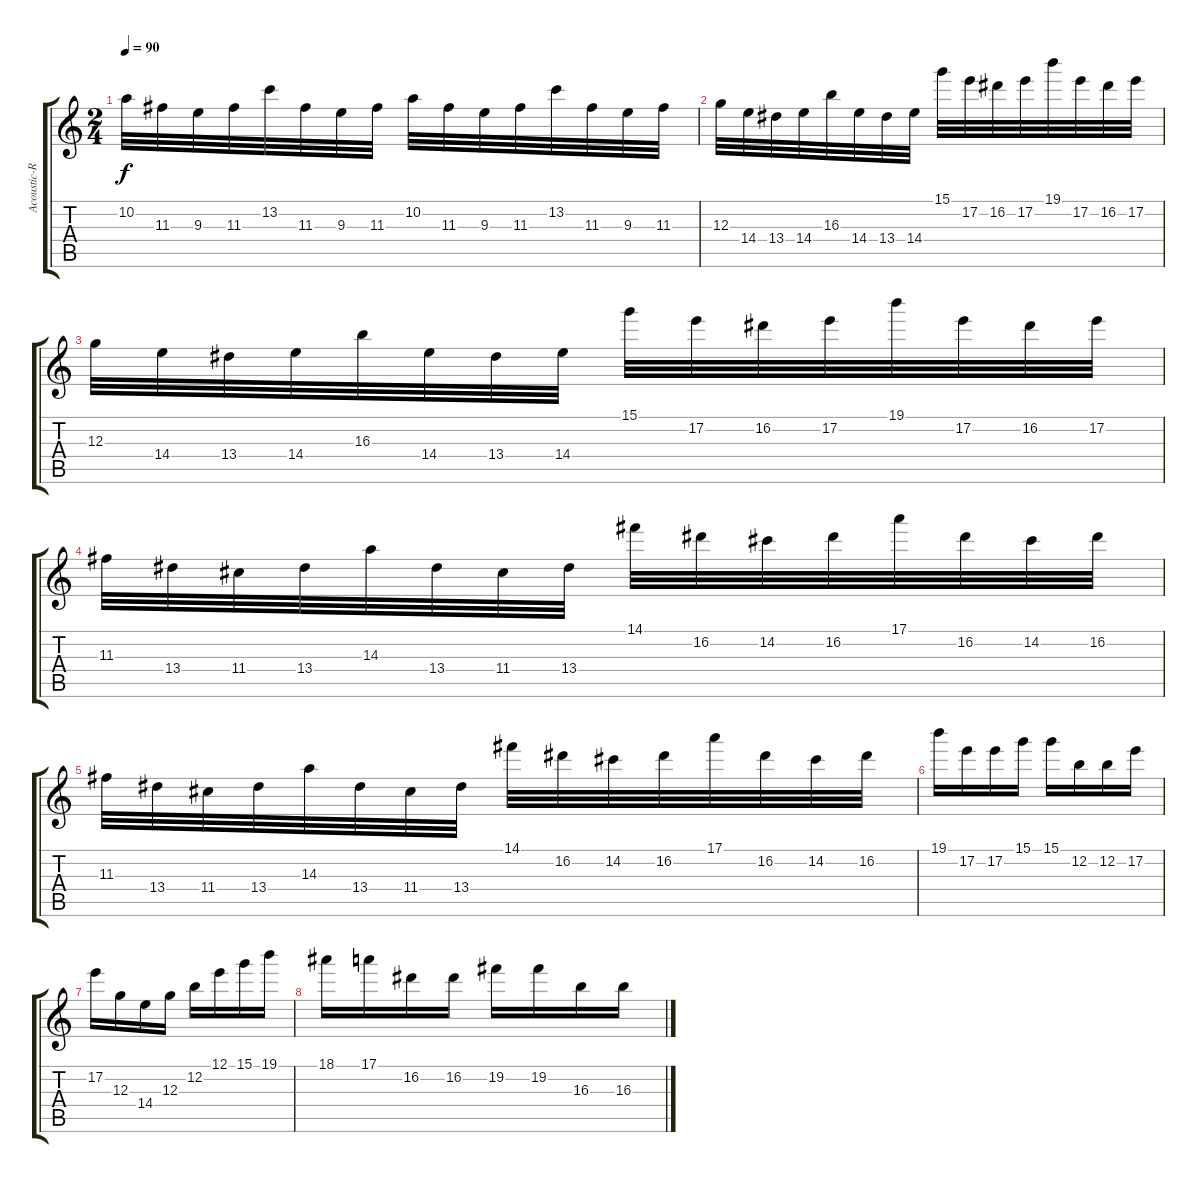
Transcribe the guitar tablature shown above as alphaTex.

\track ("Acoustic-Rhythm-addition lead" "Acoustic-R") {instrument acousticguitarnylon}
\staff {score tabs}
\tuning (E4 B3 G3 D3 A2 E2) {hide}
\ts (2 4)
\tempo 90
\clef g2
\ks c
10.2.32{dy f} 11.3.32 9.3.32 11.3.32 13.2.32 11.3.32 9.3.32 11.3.32 10.2.32 11.3.32 9.3.32 11.3.32 13.2.32 11.3.32 9.3.32 11.3.32 |
12.3.32 14.4.32 13.4.32 14.4.32 16.3.32 14.4.32 13.4.32 14.4.32 15.1.32 17.2.32 16.2.32 17.2.32 19.1.32 17.2.32 16.2.32 17.2.32 |
12.3.32 14.4.32 13.4.32 14.4.32 16.3.32 14.4.32 13.4.32 14.4.32 15.1.32 17.2.32 16.2.32 17.2.32 19.1.32 17.2.32 16.2.32 17.2.32 |
11.3.32 13.4.32 11.4.32 13.4.32 14.3.32 13.4.32 11.4.32 13.4.32 14.1.32 16.2.32 14.2.32 16.2.32 17.1.32 16.2.32 14.2.32 16.2.32 |
11.3.32 13.4.32 11.4.32 13.4.32 14.3.32 13.4.32 11.4.32 13.4.32 14.1.32 16.2.32 14.2.32 16.2.32 17.1.32 16.2.32 14.2.32 16.2.32 |
19.1.16 17.2.16 17.2.16 15.1.16 15.1.16 12.2.16 12.2.16 17.2.16 |
17.2.16 12.3.16 14.4.16 12.3.16 12.2.16 12.1.16 15.1.16 19.1.16 |
18.1.16 17.1.16 16.2.16 16.2.16 19.2.16 19.2.16 16.3.16 16.3.16
